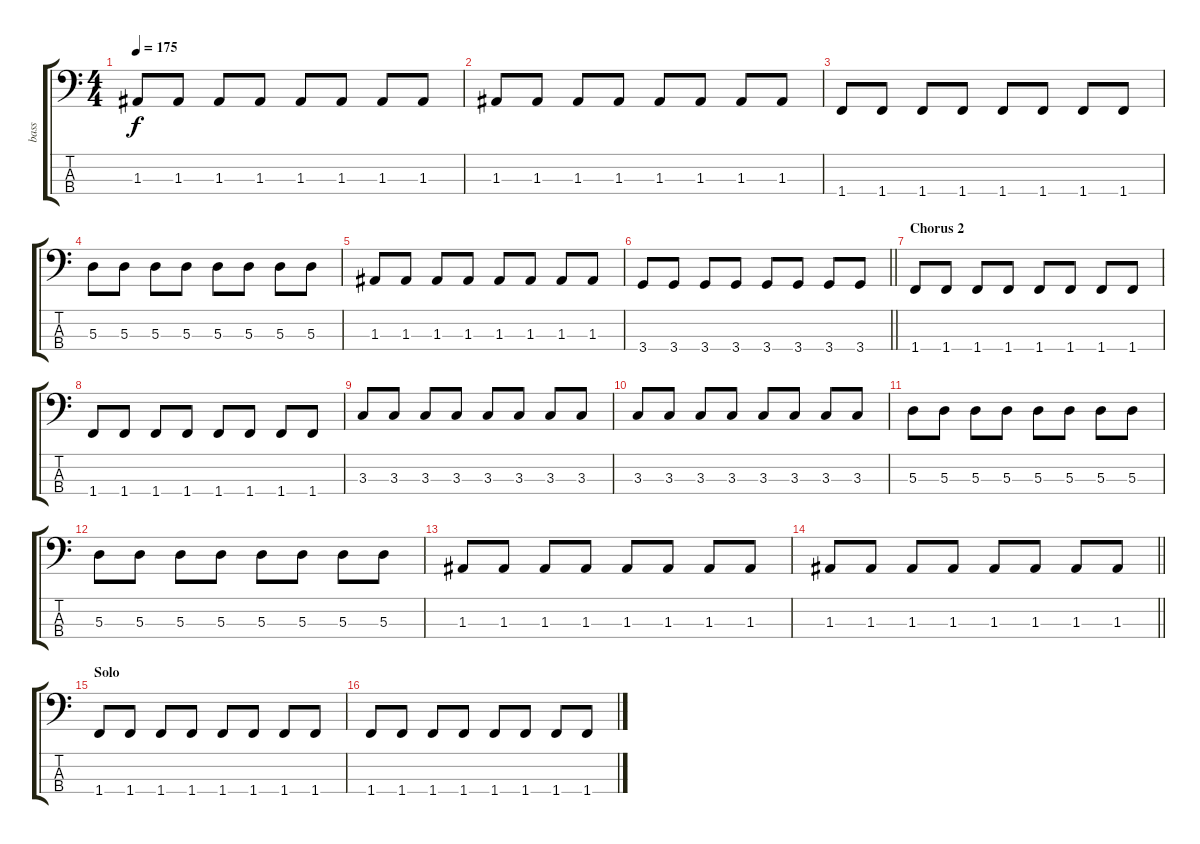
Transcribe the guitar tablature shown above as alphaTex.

\track ("bass" "bass") {instrument electricbassfinger}
\staff {score tabs}
\tuning (G2 D2 A1 E1) {hide}
\ts (4 4)
\tempo 175
\clef f4
\ks c
1.3.8{dy f} 1.3.8 1.3.8 1.3.8 1.3.8 1.3.8 1.3.8 1.3.8 |
1.3.8 1.3.8 1.3.8 1.3.8 1.3.8 1.3.8 1.3.8 1.3.8 |
1.4.8 1.4.8 1.4.8 1.4.8 1.4.8 1.4.8 1.4.8 1.4.8 |
5.3.8 5.3.8 5.3.8 5.3.8 5.3.8 5.3.8 5.3.8 5.3.8 |
1.3.8 1.3.8 1.3.8 1.3.8 1.3.8 1.3.8 1.3.8 1.3.8 |
\barLineRight lightlight
3.4.8 3.4.8 3.4.8 3.4.8 3.4.8 3.4.8 3.4.8 3.4.8 |
\section ("" "Chorus 2")
1.4.8 1.4.8 1.4.8 1.4.8 1.4.8 1.4.8 1.4.8 1.4.8 |
1.4.8 1.4.8 1.4.8 1.4.8 1.4.8 1.4.8 1.4.8 1.4.8 |
3.3.8 3.3.8 3.3.8 3.3.8 3.3.8 3.3.8 3.3.8 3.3.8 |
3.3.8 3.3.8 3.3.8 3.3.8 3.3.8 3.3.8 3.3.8 3.3.8 |
5.3.8 5.3.8 5.3.8 5.3.8 5.3.8 5.3.8 5.3.8 5.3.8 |
5.3.8 5.3.8 5.3.8 5.3.8 5.3.8 5.3.8 5.3.8 5.3.8 |
1.3.8 1.3.8 1.3.8 1.3.8 1.3.8 1.3.8 1.3.8 1.3.8 |
\barLineRight lightlight
1.3.8 1.3.8 1.3.8 1.3.8 1.3.8 1.3.8 1.3.8 1.3.8 |
\section ("" "Solo")
1.4.8 1.4.8 1.4.8 1.4.8 1.4.8 1.4.8 1.4.8 1.4.8 |
1.4.8 1.4.8 1.4.8 1.4.8 1.4.8 1.4.8 1.4.8 1.4.8
